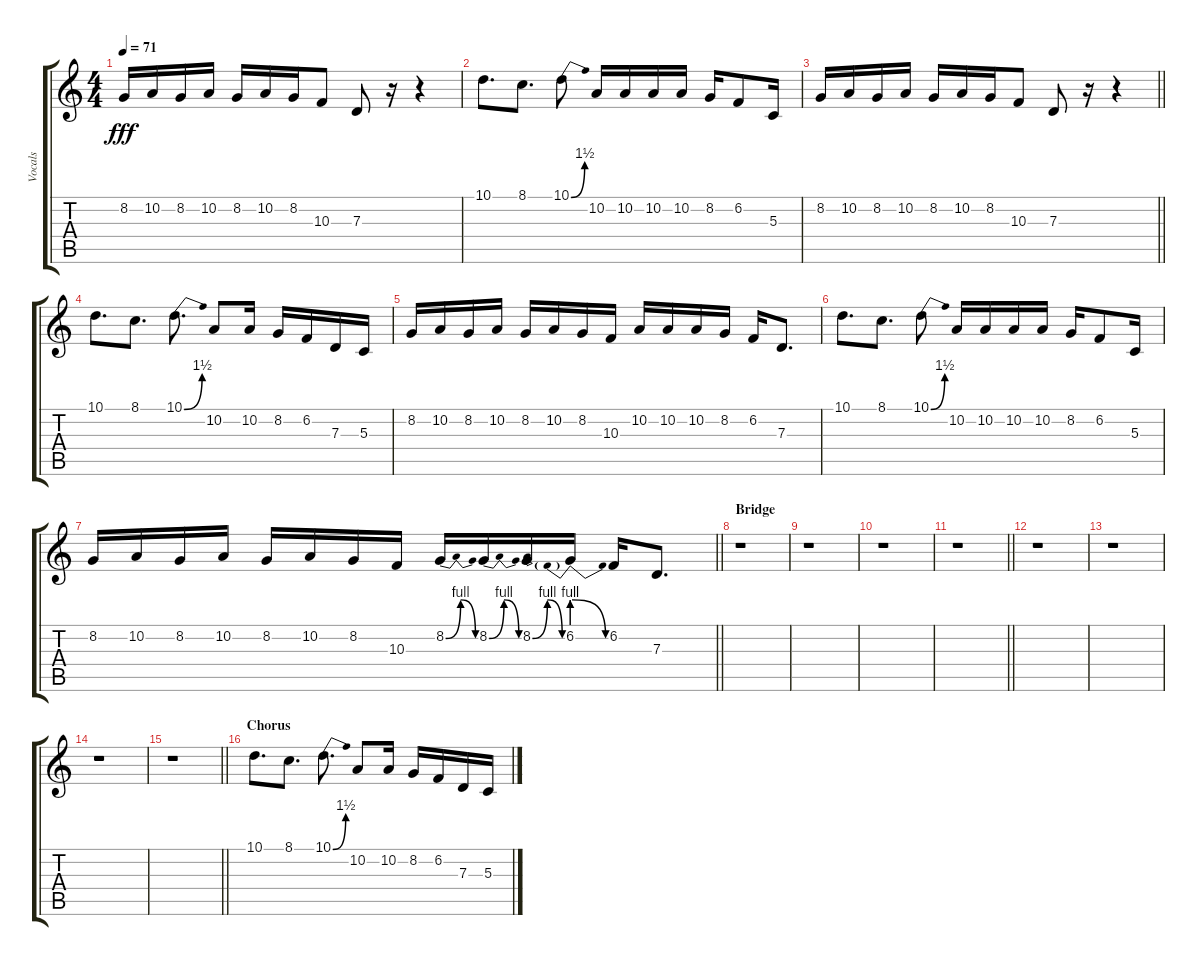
\track ("Vocals" "Vocals") {instrument clarinet}
\staff {score tabs}
\tuning (E4 B3 G3 D3 A2 E2) {hide}
\ts (4 4)
\tempo 71
\clef g2
\ks c
8.2.16{dy fff} 10.2.16 8.2.16 10.2.16 8.2.16 10.2.16 8.2.16 10.3.8 7.3.8 r.16 r.4 |
10.1.8{d} 8.1.8{d} 10.1{be (bend 0 0 60 6)}.8 10.2.16 10.2.16 10.2.16 10.2.16 8.2.16 6.2.8 5.3.16 |
\barLineRight lightlight
8.2.16 10.2.16 8.2.16 10.2.16 8.2.16 10.2.16 8.2.16 10.3.8 7.3.8 r.16 r.4 |
10.1.8{d} 8.1.8{d} 10.1{be (bend 0 0 60 6)}.8{d} 10.2.8 10.2.16 8.2.16 6.2.16 7.3.16 5.3.16 |
8.2.16 10.2.16 8.2.16 10.2.16 8.2.16 10.2.16 8.2.16 10.3.16 10.2.16 10.2.16 10.2.16 8.2.16 6.2.16 7.3.8{d} |
10.1.8{d} 8.1.8{d} 10.1{be (bend 0 0 60 6)}.8 10.2.16 10.2.16 10.2.16 10.2.16 8.2.16 6.2.8 5.3.16 |
\barLineRight lightlight
8.2.16 10.2.16 8.2.16 10.2.16 8.2.16 10.2.16 8.2.16 10.3.16 8.2{be (bendrelease 0 0 4 4 55 4 60 0)}.16 8.2{be (bendrelease 0 0 4 4 55 4 60 0)}.16 8.2{be (bendrelease 0 0 4 4 55 4 60 0)}.16 6.2{be (prebendrelease 0 4 60 0)}.16 6.2.16 7.3.8{d} |
\section ("" "Bridge")
r.1 |
r.1 |
r.1 |
\barLineRight lightlight
r.1 |
r.1 |
r.1 |
r.1 |
\barLineRight lightlight
r.1 |
\section ("" "Chorus")
10.1.8{d} 8.1.8{d} 10.1{be (bend 0 0 60 6)}.8{d} 10.2.8 10.2.16 8.2.16 6.2.16 7.3.16 5.3.16
